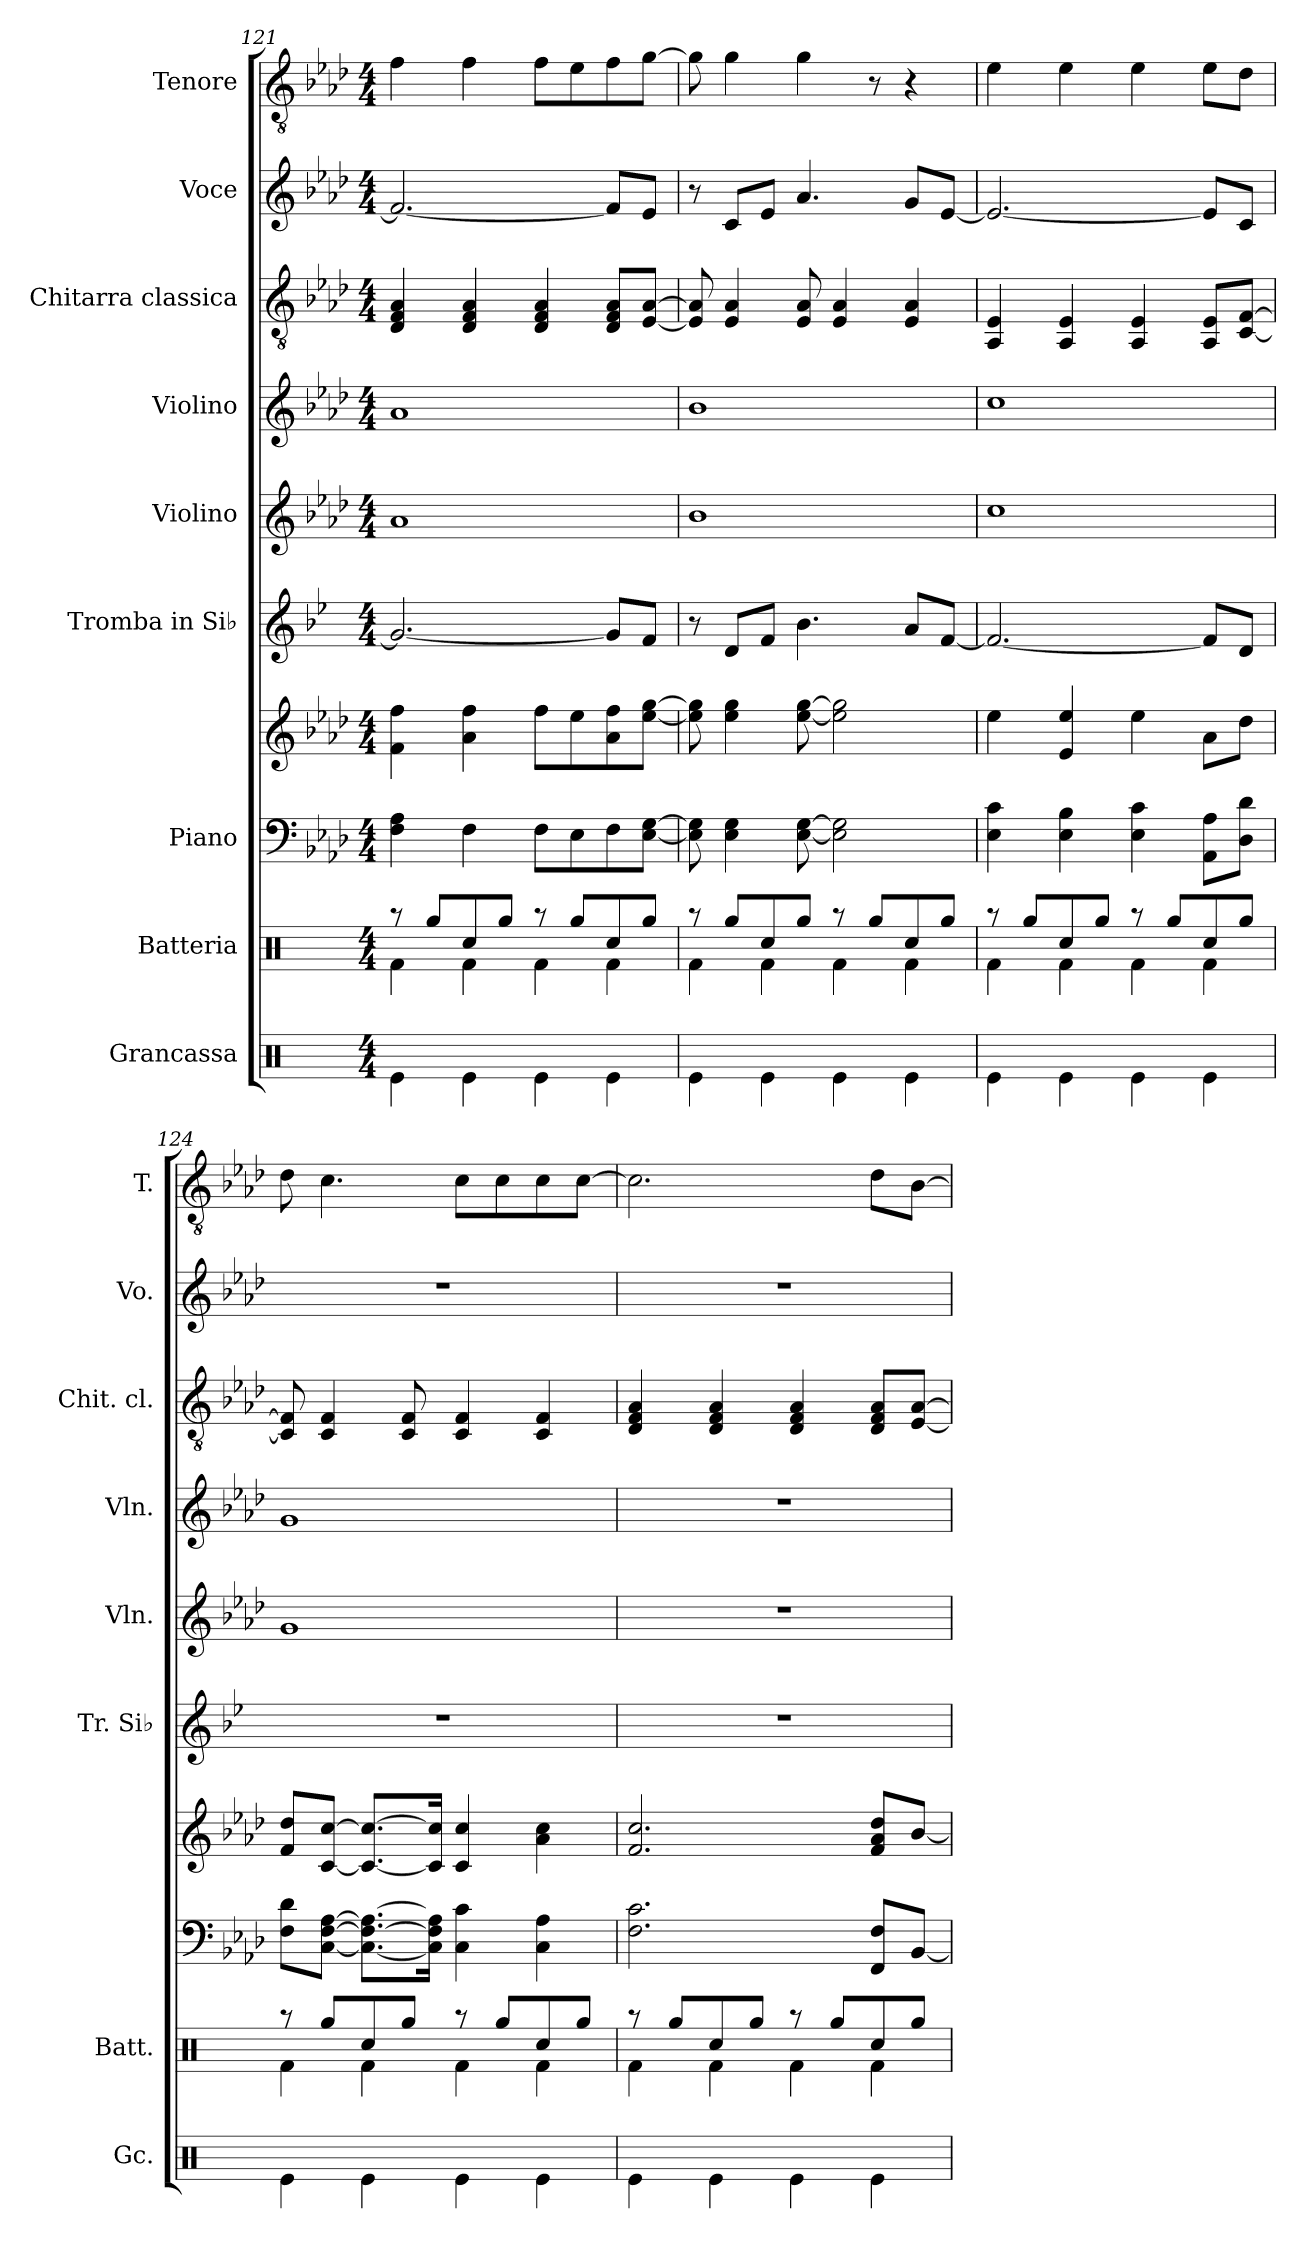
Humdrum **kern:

**kern	**kern	**kern	**kern	**kern	**kern	**kern	**kern	**kern	**kern
*part9	*part8	*part7	*part7	*part6	*part5	*part4	*part3	*part2	*part1
*staff10	*staff9	*staff8	*staff7	*staff6	*staff5	*staff4	*staff3	*staff2	*staff1
*I"Grancassa	*I"Batteria	*I"Piano	*	*I"Tromba in Si♭	*I"Violino	*I"Violino	*I"Chitarra classica	*I"Voce	*I"Tenore
*I'Gc.	*I'Batt.	*	*	*I'Tr. Si♭	*I'Vln.	*I'Vln.	*I'Chit. cl.	*I'Vo.	*I'T.
*clefX	*clefX	*clefF4	*clefG2	*clefG2	*clefG2	*clefG2	*clefGv2	*clefG2	*clefGv2
*	*	*	*	*ITrd1c2	*	*	*	*	*
*k[]	*k[]	*k[b-e-a-d-]	*k[b-e-a-d-]	*k[b-e-a-d-]	*k[b-e-a-d-]	*k[b-e-a-d-]	*k[b-e-a-d-]	*k[b-e-a-d-]	*k[b-e-a-d-]
*M4/4	*M4/4	*M4/4	*M4/4	*M4/4	*M4/4	*M4/4	*M4/4	*M4/4	*M4/4
=121	=121	=121	=121	=121	=121	=121	=121	=121	=121
*	*^	*	*	*	*	*	*	*	*
4Re\	8r	4Rf\	4F\ 4A-\	4f\ 4ff\	2.f/_	1a-	1a-	4D-/ 4F/ 4A-/	2.f/_	4f\
.	8Rgg/L	.	.	.	.	.	.	.	.	.
4Re\	8Rcc/	4Rf\	4F\	4a-\ 4ff\	.	.	.	4D-/ 4F/ 4A-/	.	4f\
.	8Rgg/J	.	.	.	.	.	.	.	.	.
4Re\	8r	4Rf\	8F\L	8ff\L	.	.	.	4D-/ 4F/ 4A-/	.	8f\L
.	8Rgg/L	.	8E-\	8ee-\	.	.	.	.	.	8e-\
4Re\	8Rcc/	4Rf\	8F\	8a-\ 8ff\	8f/L]	.	.	8D-/ 8F/ 8A-/L	8f/L]	8f\
.	8Rgg/J	.	[8E-\ [8G\J	[8ee-\ [8gg\J	8e-/J	.	.	[8E-/ [8A-/J	8e-/J	[8g\J
=122	=122	=122	=122	=122	=122	=122	=122	=122	=122	=122
4Re\	8r	4Rf\	8E-\] 8G\]	8ee-\] 8gg\]	8r	1b-	1b-	8E-/] 8A-/]	8r	8g\]
.	8Rgg/L	.	4E-\ 4G\	4ee-\ 4gg\	8c/L	.	.	4E-/ 4A-/	8c/L	4g\
4Re\	8Rcc/	4Rf\	.	.	8e-/J	.	.	.	8e-/J	.
.	8Rgg/J	.	[8E-\ [8G\	[8ee-\ [8gg\	4.a-\	.	.	8E-/ 8A-/	4.a-/	4g\
4Re\	8r	4Rf\	2E-\] 2G\]	2ee-\] 2gg\]	.	.	.	4E-/ 4A-/	.	.
.	8Rgg/L	.	.	.	.	.	.	.	.	8r
4Re\	8Rcc/	4Rf\	.	.	8g/L	.	.	4E-/ 4A-/	8g/L	4r
.	8Rgg/J	.	.	.	[8e-/J	.	.	.	[8e-/J	.
=123	=123	=123	=123	=123	=123	=123	=123	=123	=123	=123
4Re\	8r	4Rf\	4E-\ 4c\	4ee-\	2.e-/_	1cc	1cc	4AA-/ 4E-/	2.e-/_	4e-\
.	8Rgg/L	.	.	.	.	.	.	.	.	.
4Re\	8Rcc/	4Rf\	4E-\ 4B-\	4e-/ 4ee-/	.	.	.	4AA-/ 4E-/	.	4e-\
.	8Rgg/J	.	.	.	.	.	.	.	.	.
4Re\	8r	4Rf\	4E-\ 4c\	4ee-\	.	.	.	4AA-/ 4E-/	.	4e-\
.	8Rgg/L	.	.	.	.	.	.	.	.	.
4Re\	8Rcc/	4Rf\	8AA-\ 8A-\L	8a-\L	8e-/L]	.	.	8AA-/ 8E-/L	8e-/L]	8e-\L
.	8Rgg/J	.	8D-\ 8d-\J	8dd-\J	8c/J	.	.	[8C/ [8F/J	8c/J	8d-\J
!!LO:PB:g=z
=124	=124	=124	=124	=124	=124	=124	=124	=124	=124	=124
4Re\	8r	4Rf\	8F\ 8d-\L	8f/ 8dd-/L	1r	1g	1g	8C/] 8F/]	1r	8d-\
.	8Rgg/L	.	[8C\ [8F\ [8A-\J	[8c/ [8cc/J	.	.	.	4C/ 4F/	.	4.c\
4Re\	8Rcc/	4Rf\	8.C\_ 8.F\_ 8.A-\_L	8.c/_ 8.cc/_L	.	.	.	.	.	.
.	8Rgg/J	.	.	.	.	.	.	8C/ 8F/	.	.
.	.	.	16C\] 16F\] 16A-\]Jk	16c/] 16cc/]Jk	.	.	.	.	.	.
4Re\	8r	4Rf\	4C\ 4c\	4c/ 4cc/	.	.	.	4C/ 4F/	.	8c\L
.	8Rgg/L	.	.	.	.	.	.	.	.	8c\
4Re\	8Rcc/	4Rf\	4C\ 4A-\	4a-\ 4cc\	.	.	.	4C/ 4F/	.	8c\
.	8Rgg/J	.	.	.	.	.	.	.	.	[8c\J
=125	=125	=125	=125	=125	=125	=125	=125	=125	=125	=125
4Re\	8r	4Rf\	2.F\ 2.c\	2.f/ 2.cc/	1r	1r	1r	4D-/ 4F/ 4A-/	1r	2.c\]
.	8Rgg/L	.	.	.	.	.	.	.	.	.
4Re\	8Rcc/	4Rf\	.	.	.	.	.	4D-/ 4F/ 4A-/	.	.
.	8Rgg/J	.	.	.	.	.	.	.	.	.
4Re\	8r	4Rf\	.	.	.	.	.	4D-/ 4F/ 4A-/	.	.
.	8Rgg/L	.	.	.	.	.	.	.	.	.
4Re\	8Rcc/	4Rf\	8FF/ 8F/L	8f/ 8a-/ 8dd-/L	.	.	.	8D-/ 8F/ 8A-/L	.	8d-\L
.	8Rgg/J	.	[8BB-/J	[8b-/J	.	.	.	[8E-/ [8A-/J	.	[8B-\J
*	*v	*v	*	*	*	*	*	*	*	*
=	=	=	=	=	=	=	=	=	=
*-	*-	*-	*-	*-	*-	*-	*-	*-	*-
